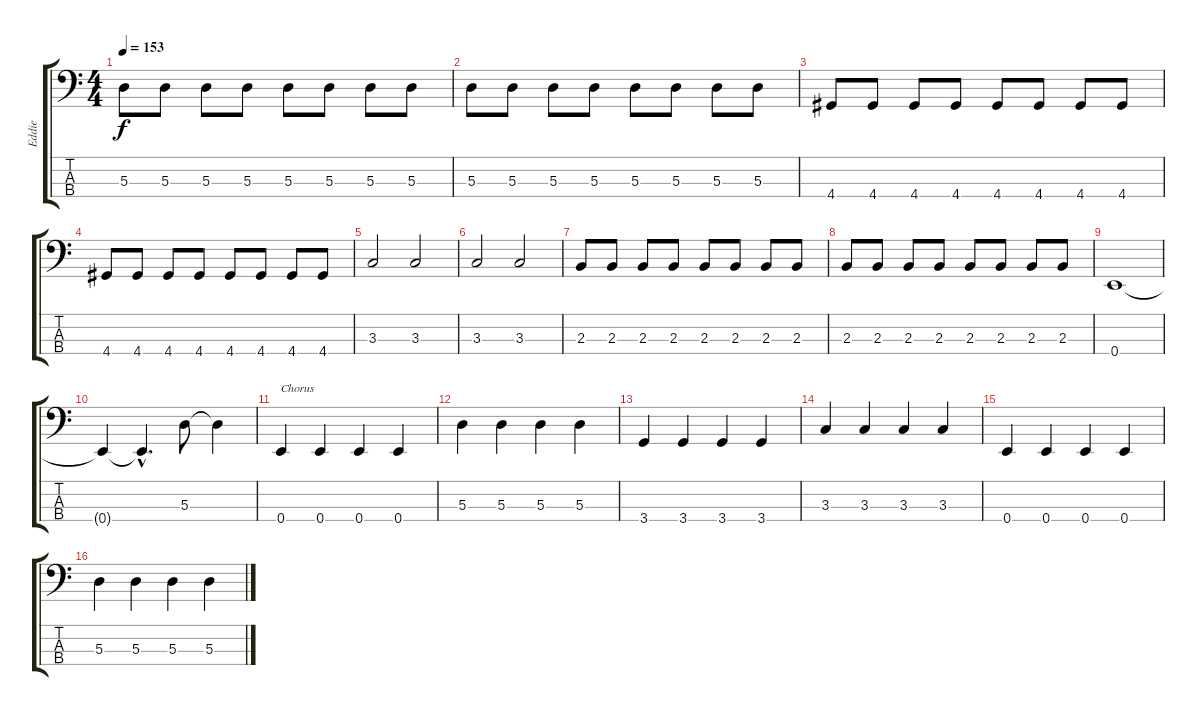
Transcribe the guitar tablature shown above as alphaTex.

\track ("Eddie" "Eddie") {instrument electricbassfinger}
\staff {score tabs}
\tuning (G2 D2 A1 E1) {hide}
\ts (4 4)
\tempo 153
\clef f4
\ks c
5.3.8{dy f} 5.3.8 5.3.8 5.3.8 5.3.8 5.3.8 5.3.8 5.3.8 |
5.3.8 5.3.8 5.3.8 5.3.8 5.3.8 5.3.8 5.3.8 5.3.8 |
4.4.8 4.4.8 4.4.8 4.4.8 4.4.8 4.4.8 4.4.8 4.4.8 |
4.4.8 4.4.8 4.4.8 4.4.8 4.4.8 4.4.8 4.4.8 4.4.8 |
3.3.2 3.3.2 |
3.3.2 3.3.2 |
2.3.8 2.3.8 2.3.8 2.3.8 2.3.8 2.3.8 2.3.8 2.3.8 |
2.3.8 2.3.8 2.3.8 2.3.8 2.3.8 2.3.8 2.3.8 2.3.8 |
0.4.1 |
0.4{t}.4 0.4{hac t}.4{d} 5.3.8 5.3{t}.4 |
0.4.4{txt "Chorus"} 0.4.4 0.4.4 0.4.4 |
5.3.4 5.3.4 5.3.4 5.3.4 |
3.4.4 3.4.4 3.4.4 3.4.4 |
3.3.4 3.3.4 3.3.4 3.3.4 |
0.4.4 0.4.4 0.4.4 0.4.4 |
5.3.4 5.3.4 5.3.4 5.3.4
